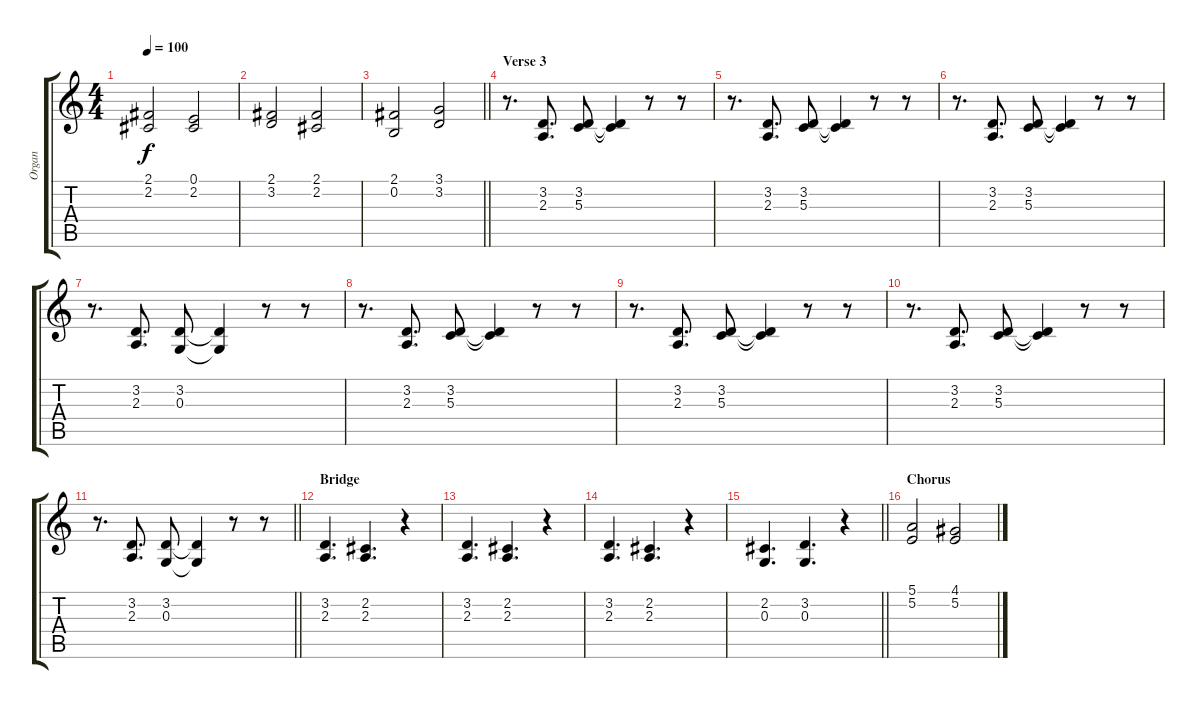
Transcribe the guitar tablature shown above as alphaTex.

\track ("Organ" "Organ") {instrument drawbarorgan}
\staff {score tabs}
\tuning (E4 B3 G3 D3 A2 E2) {hide}
\ts (4 4)
\tempo 100
\clef g2
\ks c
(2.1 2.2).2{dy f} (0.1 2.2).2 |
(2.1 3.2).2 (2.1 2.2).2 |
\barLineRight lightlight
(2.1 0.2).2 (3.1 3.2).2 |
\section ("" "Verse 3")
r.8{d} (3.2 2.3).8{d} (3.2 5.3).8 (3.2{t} 5.3{t}).4 r.8 r.8 |
r.8{d} (3.2 2.3).8{d} (3.2 5.3).8 (3.2{t} 5.3{t}).4 r.8 r.8 |
r.8{d} (3.2 2.3).8{d} (3.2 5.3).8 (3.2{t} 5.3{t}).4 r.8 r.8 |
r.8{d} (3.2 2.3).8{d} (3.2 0.3).8 (3.2{t} 0.3{t}).4 r.8 r.8 |
r.8{d} (3.2 2.3).8{d} (3.2 5.3).8 (3.2{t} 5.3{t}).4 r.8 r.8 |
r.8{d} (3.2 2.3).8{d} (3.2 5.3).8 (3.2{t} 5.3{t}).4 r.8 r.8 |
r.8{d} (3.2 2.3).8{d} (3.2 5.3).8 (3.2{t} 5.3{t}).4 r.8 r.8 |
\barLineRight lightlight
r.8{d} (3.2 2.3).8{d} (3.2 0.3).8 (3.2{t} 0.3{t}).4 r.8 r.8 |
\section ("" "Bridge")
(3.2 2.3).4{d} (2.2 2.3).4{d} r.4 |
(3.2 2.3).4{d} (2.2 2.3).4{d} r.4 |
(3.2 2.3).4{d} (2.2 2.3).4{d} r.4 |
\barLineRight lightlight
(2.2 0.3).4{d} (3.2 0.3).4{d} r.4 |
\section ("" "Chorus")
(5.1 5.2).2 (4.1 5.2).2
